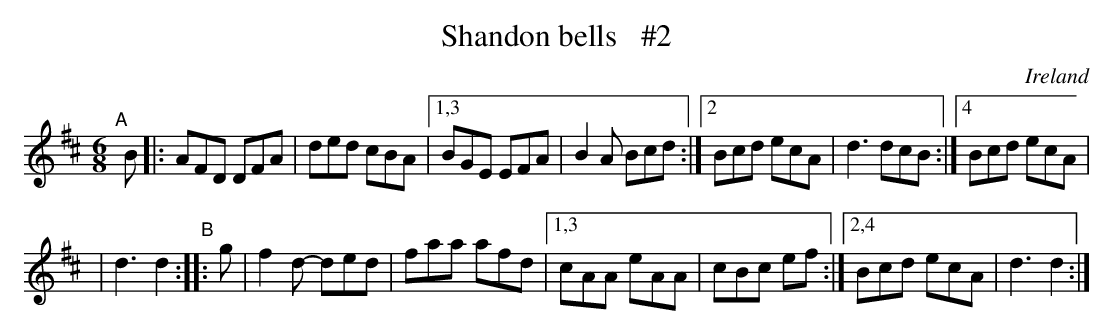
X:1
T: Shandon bells   #2
O: Ireland
M: 6/8
L: 1/8
K: D
"^A"[|] B \
|: AFD DFA | ded cBA \
|[1,3 BGE EFA | B2A Bcd \
:|[2  Bcd ecA | d3  dcB \
:|[4  Bcd ecA |
| d3 d2 \
"^B":: g \
| f2d- ded | faa afd \
|[1,3 cAA eAA | cBc ef \
:|[2,4 Bcd ecA | d3 d2 :|
